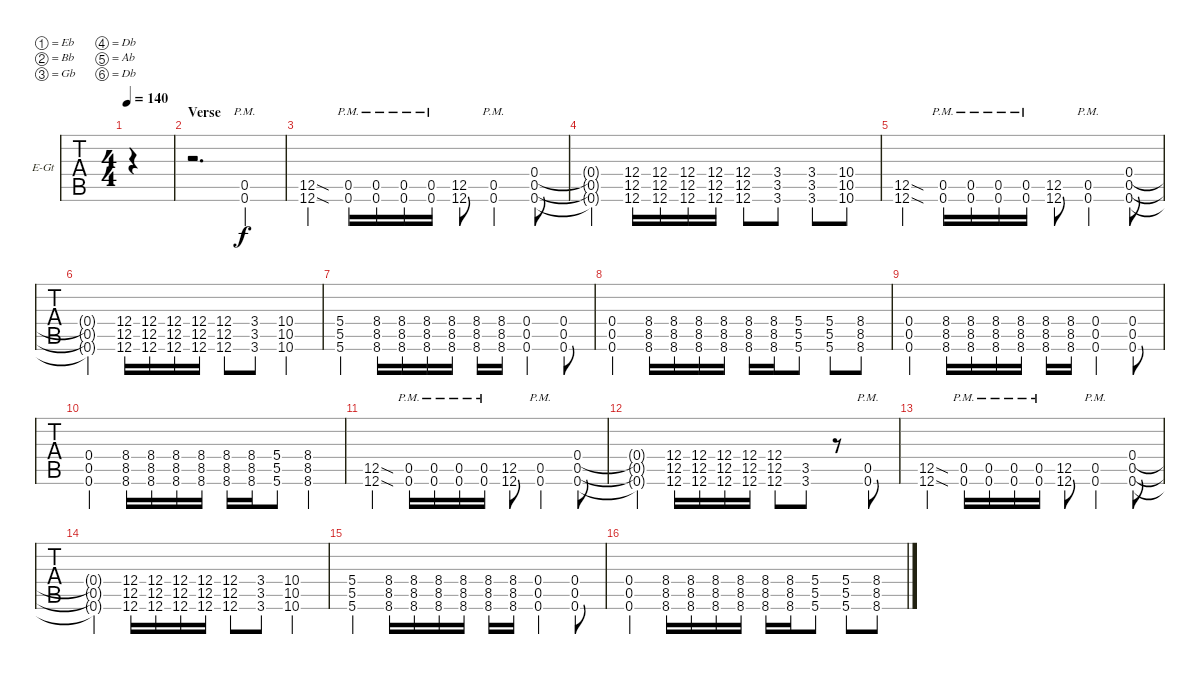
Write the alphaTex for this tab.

\bracketExtendMode groupsimilarinstruments
\firstSystemTrackNameOrientation horizontal
\otherSystemsTrackNameOrientation horizontal
\track ("Electric Guitar 1" "E-Gt") {instrument distortionguitar}
\staff {tabs}
\tuning (Eb4 Bb3 Gb3 Db3 Ab2 Db2)
\ts (4 4)
\tempo 140
\clef g2
\ks c
|
\section ("" "Verse")
r.2{d} (0.5{pm} 0.6{pm}).4 |
(12.6{sod} 12.5{sod}).4 (0.6{pm} 0.5{pm}).16 (0.6{pm} 0.5{pm}).16 (0.6{pm} 0.5{pm}).16 (0.6{pm} 0.5{pm}).16 (12.6 12.5).8 (0.6{pm} 0.5{pm}).4 (0.6 0.5 0.4).8 |
(0.4{t} 0.5{t} 0.6{t}).4 (12.4 12.5 12.6).16 (12.4 12.5 12.6).16 (12.4 12.5 12.6).16 (12.4 12.5 12.6).16 (12.4 12.5 12.6).8 (3.6 3.5 3.4).8 (3.5 3.6 3.4).8 (10.6 10.5 10.4).8 |
(12.6{sod} 12.5{sod}).4 (0.6{pm} 0.5{pm}).16 (0.6{pm} 0.5{pm}).16 (0.6{pm} 0.5{pm}).16 (0.6{pm} 0.5{pm}).16 (12.6 12.5).8 (0.6{pm} 0.5{pm}).4 (0.6 0.5 0.4).8 |
(0.4{t} 0.5{t} 0.6{t}).4 (12.4 12.5 12.6).16 (12.4 12.5 12.6).16 (12.4 12.5 12.6).16 (12.4 12.5 12.6).16 (12.4 12.5 12.6).8 (3.6 3.5 3.4).8 (10.6 10.5 10.4).4 |
(5.6 5.5 5.4).4 (8.6 8.5 8.4).16 (8.6 8.5 8.4).16 (8.6 8.5 8.4).16 (8.6 8.5 8.4).16 (8.6 8.5 8.4).16 (8.6 8.5 8.4).16 (0.6 0.5 0.4).4 (0.4 0.5 0.6).8 |
(0.6 0.5 0.4).4 (8.6 8.5 8.4).16 (8.6 8.5 8.4).16 (8.6 8.5 8.4).16 (8.6 8.5 8.4).16 (8.6 8.5 8.4).16 (8.6 8.5 8.4).16 (5.6 5.5 5.4).8 (5.6 5.5 5.4).8 (8.6 8.5 8.4).8 |
(0.6 0.5 0.4).4 (8.6 8.5 8.4).16 (8.6 8.5 8.4).16 (8.6 8.5 8.4).16 (8.6 8.5 8.4).16 (8.6 8.5 8.4).16 (8.6 8.5 8.4).16 (0.6 0.5 0.4).4 (0.4 0.5 0.6).8 |
(0.6 0.5 0.4).4 (8.6 8.5 8.4).16 (8.6 8.5 8.4).16 (8.6 8.5 8.4).16 (8.6 8.5 8.4).16 (8.6 8.5 8.4).16 (8.6 8.5 8.4).16 (5.6 5.5 5.4).8 (8.6 8.5 8.4).4 |
(12.6{sod} 12.5{sod}).4 (0.6{pm} 0.5{pm}).16 (0.6{pm} 0.5{pm}).16 (0.6{pm} 0.5{pm}).16 (0.6{pm} 0.5{pm}).16 (12.6 12.5).8 (0.6{pm} 0.5{pm}).4 (0.6 0.5 0.4).8 |
(0.4{t} 0.5{t} 0.6{t}).4 (12.4 12.5 12.6).16 (12.4 12.5 12.6).16 (12.4 12.5 12.6).16 (12.4 12.5 12.6).16 (12.4 12.5 12.6).8 (3.6 3.5).8 r.8 (0.5{pm} 0.6{pm}).8 |
(12.6{sod} 12.5{sod}).4 (0.6{pm} 0.5{pm}).16 (0.6{pm} 0.5{pm}).16 (0.6{pm} 0.5{pm}).16 (0.6{pm} 0.5{pm}).16 (12.6 12.5).8 (0.6{pm} 0.5{pm}).4 (0.6 0.5 0.4).8 |
(0.4{t} 0.5{t} 0.6{t}).4 (12.4 12.5 12.6).16 (12.4 12.5 12.6).16 (12.4 12.5 12.6).16 (12.4 12.5 12.6).16 (12.4 12.5 12.6).8 (3.6 3.5 3.4).8 (10.6 10.5 10.4).4 |
(5.6 5.5 5.4).4 (8.6 8.5 8.4).16 (8.6 8.5 8.4).16 (8.6 8.5 8.4).16 (8.6 8.5 8.4).16 (8.6 8.5 8.4).16 (8.6 8.5 8.4).16 (0.6 0.5 0.4).4 (0.4 0.5 0.6).8 |
(0.6 0.5 0.4).4 (8.6 8.5 8.4).16 (8.6 8.5 8.4).16 (8.6 8.5 8.4).16 (8.6 8.5 8.4).16 (8.6 8.5 8.4).16 (8.6 8.5 8.4).16 (5.6 5.5 5.4).8 (5.6 5.5 5.4).8 (8.6 8.5 8.4).8
